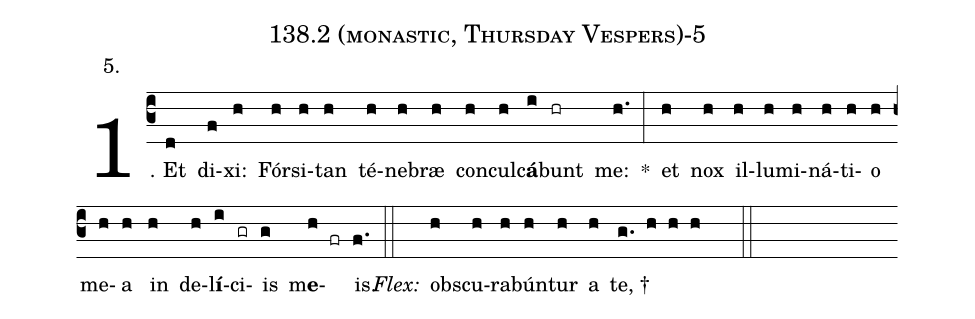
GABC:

name: 138.2 (monastic, Thursday Vespers)-5;
annotation: 5.;
%%
(c3)1. Et(d) di(f)xi:(h) Fór(h)si(h)tan(h) té(h)ne(h)bræ(h) con(h)cul(h)c<b>á</b>(i)bunt(hr) me:(h.) *(:) et(h) nox(h) il(h)lu(h)mi(h)ná(h)ti(h)o(h) me(h)a(h) in(h) de(h)l<b>í</b>(i)ci(gr)is(g) m<b>e</b>(h fr)is.(f.) (::)
<i>Flex:</i>()  obs(h)cu(h)ra(h)bún(h)tur(h) a(h) te, †(g. h h h  ::)
